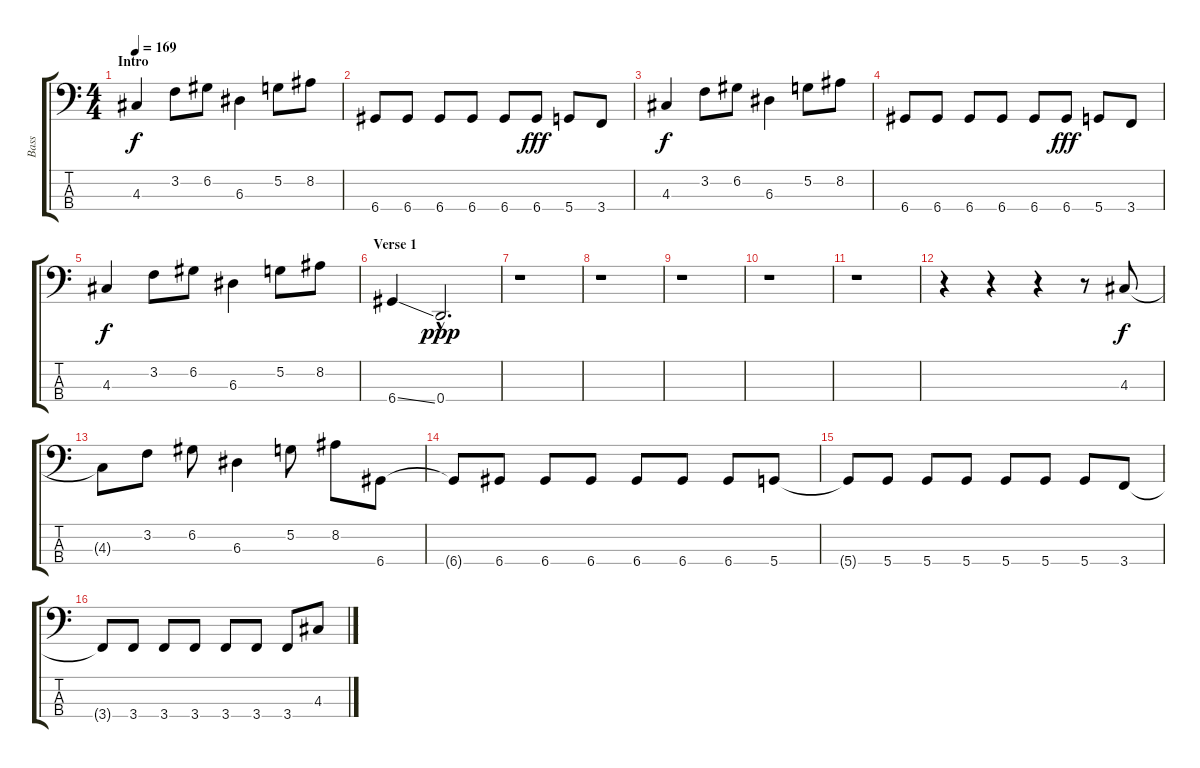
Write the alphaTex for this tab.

\track ("Bass" "Bass") {instrument electricbassfinger}
\staff {score tabs}
\tuning (G2 D2 A1 D1) {hide}
\ts (4 4)
\section ("" "Intro")
\tempo 169
\clef f4
\ks c
4.3.4{dy f instrument electricbassfinger} 3.2.8 6.2.8 6.3.4 5.2.8 8.2.8 |
6.4.8 6.4.8 6.4.8 6.4.8 6.4.8 6.4.8{dy fff} 5.4.8 3.4.8 |
4.3.4{dy f} 3.2.8 6.2.8 6.3.4 5.2.8 8.2.8 |
6.4.8 6.4.8 6.4.8 6.4.8 6.4.8 6.4.8{dy fff} 5.4.8 3.4.8 |
4.3.4{dy f} 3.2.8 6.2.8 6.3.4 5.2.8 8.2.8 |
\section ("" "Verse 1")
6.4{ss}.4 0.4{hac}.2{d dy ppp} |
r.1 |
r.1 |
r.1 |
r.1 |
r.1 |
r.4 r.4 r.4 r.8 4.3.8{dy f} |
4.3{t}.8 3.2.8 6.2.8 6.3.4 5.2.8 8.2.8 6.4.8 |
6.4{t}.8 6.4.8 6.4.8 6.4.8 6.4.8 6.4.8 6.4.8 5.4.8 |
5.4{t}.8 5.4.8 5.4.8 5.4.8 5.4.8 5.4.8 5.4.8 3.4.8 |
3.4{t}.8 3.4.8 3.4.8 3.4.8 3.4.8 3.4.8 3.4.8 4.3.8
